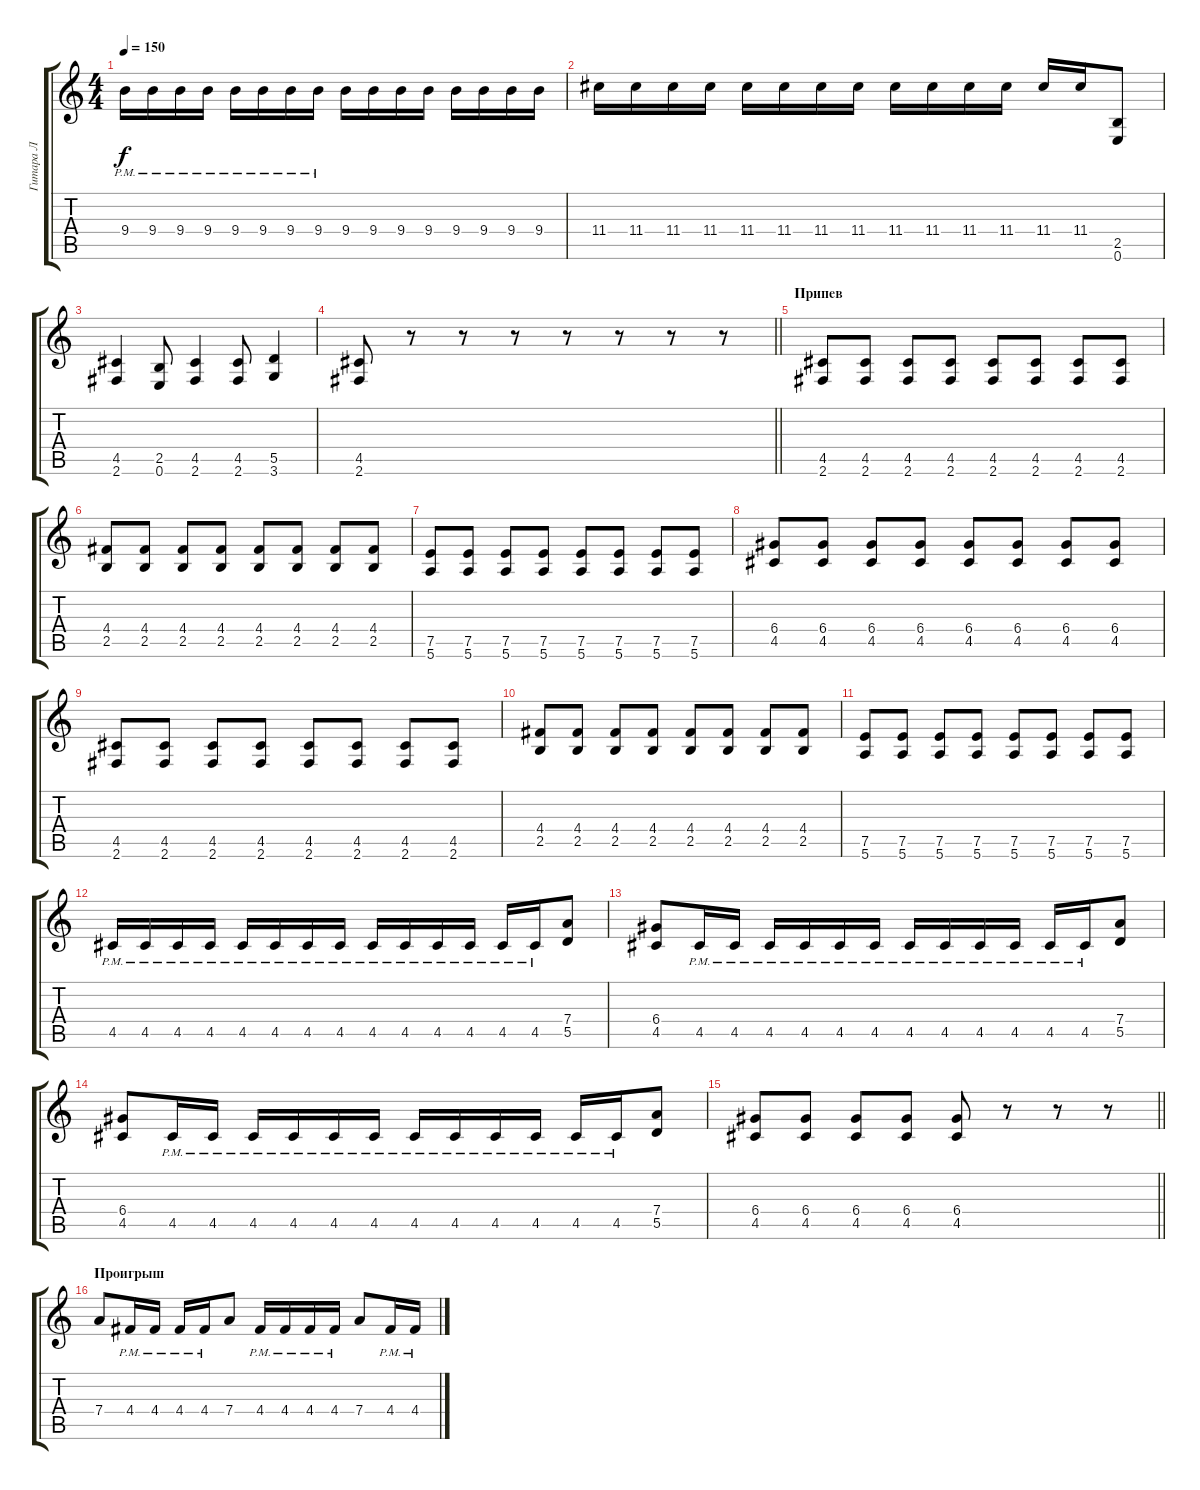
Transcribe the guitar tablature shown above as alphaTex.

\track ("Гитара Л" "Гитара Л") {instrument distortionguitar}
\staff {score tabs}
\tuning (E4 B3 G3 D3 A2 E2) {hide}
\ts (4 4)
\tempo 150
\clef g2
\ks c
9.4{pm}.16{dy f} 9.4{pm}.16 9.4{pm}.16 9.4{pm}.16 9.4{pm}.16 9.4{pm}.16 9.4{pm}.16 9.4{pm}.16 9.4.16 9.4.16 9.4.16 9.4.16 9.4.16 9.4.16 9.4.16 9.4.16 |
11.4.16 11.4.16 11.4.16 11.4.16 11.4.16 11.4.16 11.4.16 11.4.16 11.4.16 11.4.16 11.4.16 11.4.16 11.4.16 11.4.16 (2.5 0.6).8 |
(4.5 2.6).4 (2.5 0.6).8 (4.5 2.6).4 (4.5 2.6).8 (5.5 3.6).4 |
\barLineRight lightlight
(4.5 2.6).8 r.8 r.8 r.8 r.8 r.8 r.8 r.8 |
\section ("" "Припев")
(4.5 2.6).8 (4.5 2.6).8 (4.5 2.6).8 (4.5 2.6).8 (4.5 2.6).8 (4.5 2.6).8 (4.5 2.6).8 (4.5 2.6).8 |
(4.4 2.5).8 (4.4 2.5).8 (4.4 2.5).8 (4.4 2.5).8 (4.4 2.5).8 (4.4 2.5).8 (4.4 2.5).8 (4.4 2.5).8 |
(7.5 5.6).8 (7.5 5.6).8 (7.5 5.6).8 (7.5 5.6).8 (7.5 5.6).8 (7.5 5.6).8 (7.5 5.6).8 (7.5 5.6).8 |
(6.4 4.5).8 (6.4 4.5).8 (6.4 4.5).8 (6.4 4.5).8 (6.4 4.5).8 (6.4 4.5).8 (6.4 4.5).8 (6.4 4.5).8 |
(4.5 2.6).8 (4.5 2.6).8 (4.5 2.6).8 (4.5 2.6).8 (4.5 2.6).8 (4.5 2.6).8 (4.5 2.6).8 (4.5 2.6).8 |
(4.4 2.5).8 (4.4 2.5).8 (4.4 2.5).8 (4.4 2.5).8 (4.4 2.5).8 (4.4 2.5).8 (4.4 2.5).8 (4.4 2.5).8 |
(7.5 5.6).8 (7.5 5.6).8 (7.5 5.6).8 (7.5 5.6).8 (7.5 5.6).8 (7.5 5.6).8 (7.5 5.6).8 (7.5 5.6).8 |
4.5{pm}.16 4.5{pm}.16 4.5{pm}.16 4.5{pm}.16 4.5{pm}.16 4.5{pm}.16 4.5{pm}.16 4.5{pm}.16 4.5{pm}.16 4.5{pm}.16 4.5{pm}.16 4.5{pm}.16 4.5{pm}.16 4.5{pm}.16 (7.4 5.5).8 |
(6.4 4.5).8 4.5{pm}.16 4.5{pm}.16 4.5{pm}.16 4.5{pm}.16 4.5{pm}.16 4.5{pm}.16 4.5{pm}.16 4.5{pm}.16 4.5{pm}.16 4.5{pm}.16 4.5{pm}.16 4.5{pm}.16 (7.4 5.5).8 |
(6.4 4.5).8 4.5{pm}.16 4.5{pm}.16 4.5{pm}.16 4.5{pm}.16 4.5{pm}.16 4.5{pm}.16 4.5{pm}.16 4.5{pm}.16 4.5{pm}.16 4.5{pm}.16 4.5{pm}.16 4.5{pm}.16 (7.4 5.5).8 |
\barLineRight lightlight
(6.4 4.5).8 (6.4 4.5).8 (6.4 4.5).8 (6.4 4.5).8 (6.4 4.5).8 r.8 r.8 r.8 |
\section ("" "Проигрыш")
7.4.8 4.4{pm}.16 4.4{pm}.16 4.4{pm}.16 4.4{pm}.16 7.4.8 4.4{pm}.16 4.4{pm}.16 4.4{pm}.16 4.4{pm}.16 7.4.8 4.4{pm}.16 4.4{pm}.16
